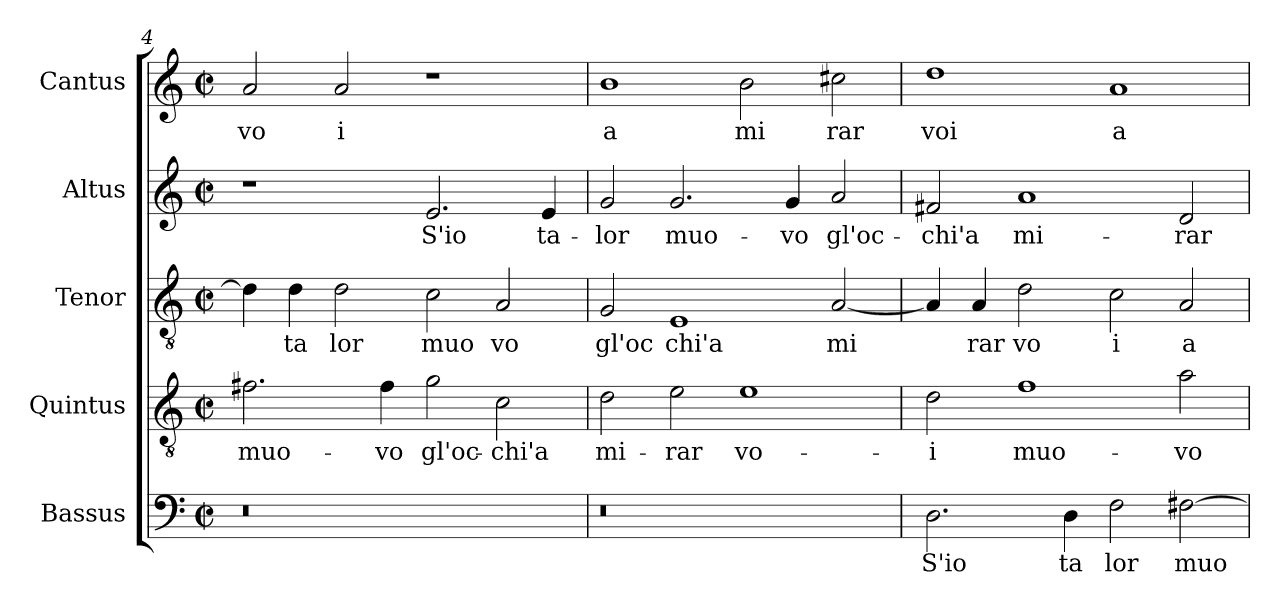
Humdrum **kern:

**kern	**text	**kern	**text	**kern	**text	**kern	**text	**kern	**text
*part5	*part5	*part4	*part4	*part3	*part3	*part2	*part2	*part1	*part1
*staff5	*staff5	*staff4	*staff4	*staff3	*staff3	*staff2	*staff2	*staff1	*staff1
*I"Bassus	*	*I"Quintus	*	*I"Tenor	*	*I"Altus	*	*I"Cantus	*
*clefF4	*	*clefGv2	*	*clefGv2	*	*clefG2	*	*clefG2	*
*k[]	*	*k[]	*	*k[]	*	*k[]	*	*k[]	*
*C:	*	*C:	*	*C:	*	*C:	*	*C:	*
*M2/2	*	*M2/2	*	*M2/2	*	*M2/2	*	*M2/2	*
*met(c|)	*	*met(c|)	*	*met(c|)	*	*met(c|)	*	*met(c|)	*
=4	=4	=4	=4	=4	=4	=4	=4	=4	=4
!	!	!	!LO:LY:b:cj	!	!LO:LY:b:cj	!	!	!	!LO:LY:b:cj
0r	.	2.f#X\	muo-	4d\]	.	1r	.	2a/	vo
!	!	!	!	!	!LO:LY:b:cj	!	!	!	!
.	.	.	.	4d\	ta	.	.	.	.
!	!	!	!	!	!LO:LY:b:cj	!	!	!	!LO:LY:b:cj
.	.	.	.	2d\	lor	.	.	2a/	i
!	!	!	!LO:LY:b:cj	!	!	!	!	!	!
.	.	4f#\	-vo	.	.	.	.	.	.
!	!	!	!LO:LY:b:cj	!	!LO:LY:b:cj	!	!LO:LY:b:cj	!	!
.	.	2g\	gl'oc-	2c\	muo	2.e/	S'io	1r	.
!	!	!	!LO:LY:b:cj	!	!LO:LY:b:cj	!	!	!	!
.	.	2c\	-chi'a	2A/	vo	.	.	.	.
!	!	!	!	!	!	!	!LO:LY:b:cj	!	!
.	.	.	.	.	.	4e/	ta-	.	.
!!LO:LB:g=z
=5	=5	=5	=5	=5	=5	=5	=5	=5	=5
!	!	!	!LO:LY:b:cj	!	!LO:LY:b:cj	!	!LO:LY:b:cj	!	!LO:LY:b:cj
0r	.	2d\	mi-	2G/	gl'oc	2g/	-lor	1b	a
!	!	!	!LO:LY:b:cj	!	!LO:LY:b:cj	!	!LO:LY:b:cj	!	!
.	.	2e\	-rar	1E	chi'a	2.g/	muo-	.	.
!	!	!	!LO:LY:b:cj	!	!	!	!	!	!LO:LY:b:cj
.	.	1e	vo-	.	.	.	.	2b\	mi
!	!	!	!	!	!	!	!LO:LY:b:cj	!	!
.	.	.	.	.	.	4g/	-vo	.	.
!	!	!	!	!	!LO:LY:b:cj	!	!LO:LY:b:cj	!	!LO:LY:b:cj
.	.	.	.	[<2A/	mi	2a/	gl'oc-	2cc#X\	rar
=6	=6	=6	=6	=6	=6	=6	=6	=6	=6
!	!LO:LY:b:cj	!	!LO:LY:b:cj	!	!LO:LY:b:cj	!	!LO:LY:b:cj	!	!LO:LY:b:cj
2.D\	S'io	2d\	-i	4A/]	.	2f#X/	-chi'a	1dd	voi
!	!	!	!	!	!LO:LY:b:cj	!	!	!	!
.	.	.	.	4A/	rar	.	.	.	.
!	!	!	!LO:LY:b:cj	!	!LO:LY:b:cj	!	!LO:LY:b:cj	!	!
.	.	1f	muo-	2d\	vo	1a	mi-	.	.
!	!LO:LY:b:cj	!	!	!	!	!	!	!	!
4D\	ta	.	.	.	.	.	.	.	.
!	!LO:LY:b:cj	!	!	!	!LO:LY:b:cj	!	!	!	!LO:LY:b:cj
2F\	lor	.	.	2c\	i	.	.	1a	a
!	!LO:LY:b:cj	!	!LO:LY:b:cj	!	!LO:LY:b:cj	!	!LO:LY:b:cj	!	!
[>2F#X\	muo	2a\	-vo	2A/	a	2d/	-rar	.	.
=	=	=	=	=	=	=	=	=	=
*-	*-	*-	*-	*-	*-	*-	*-	*-	*-
